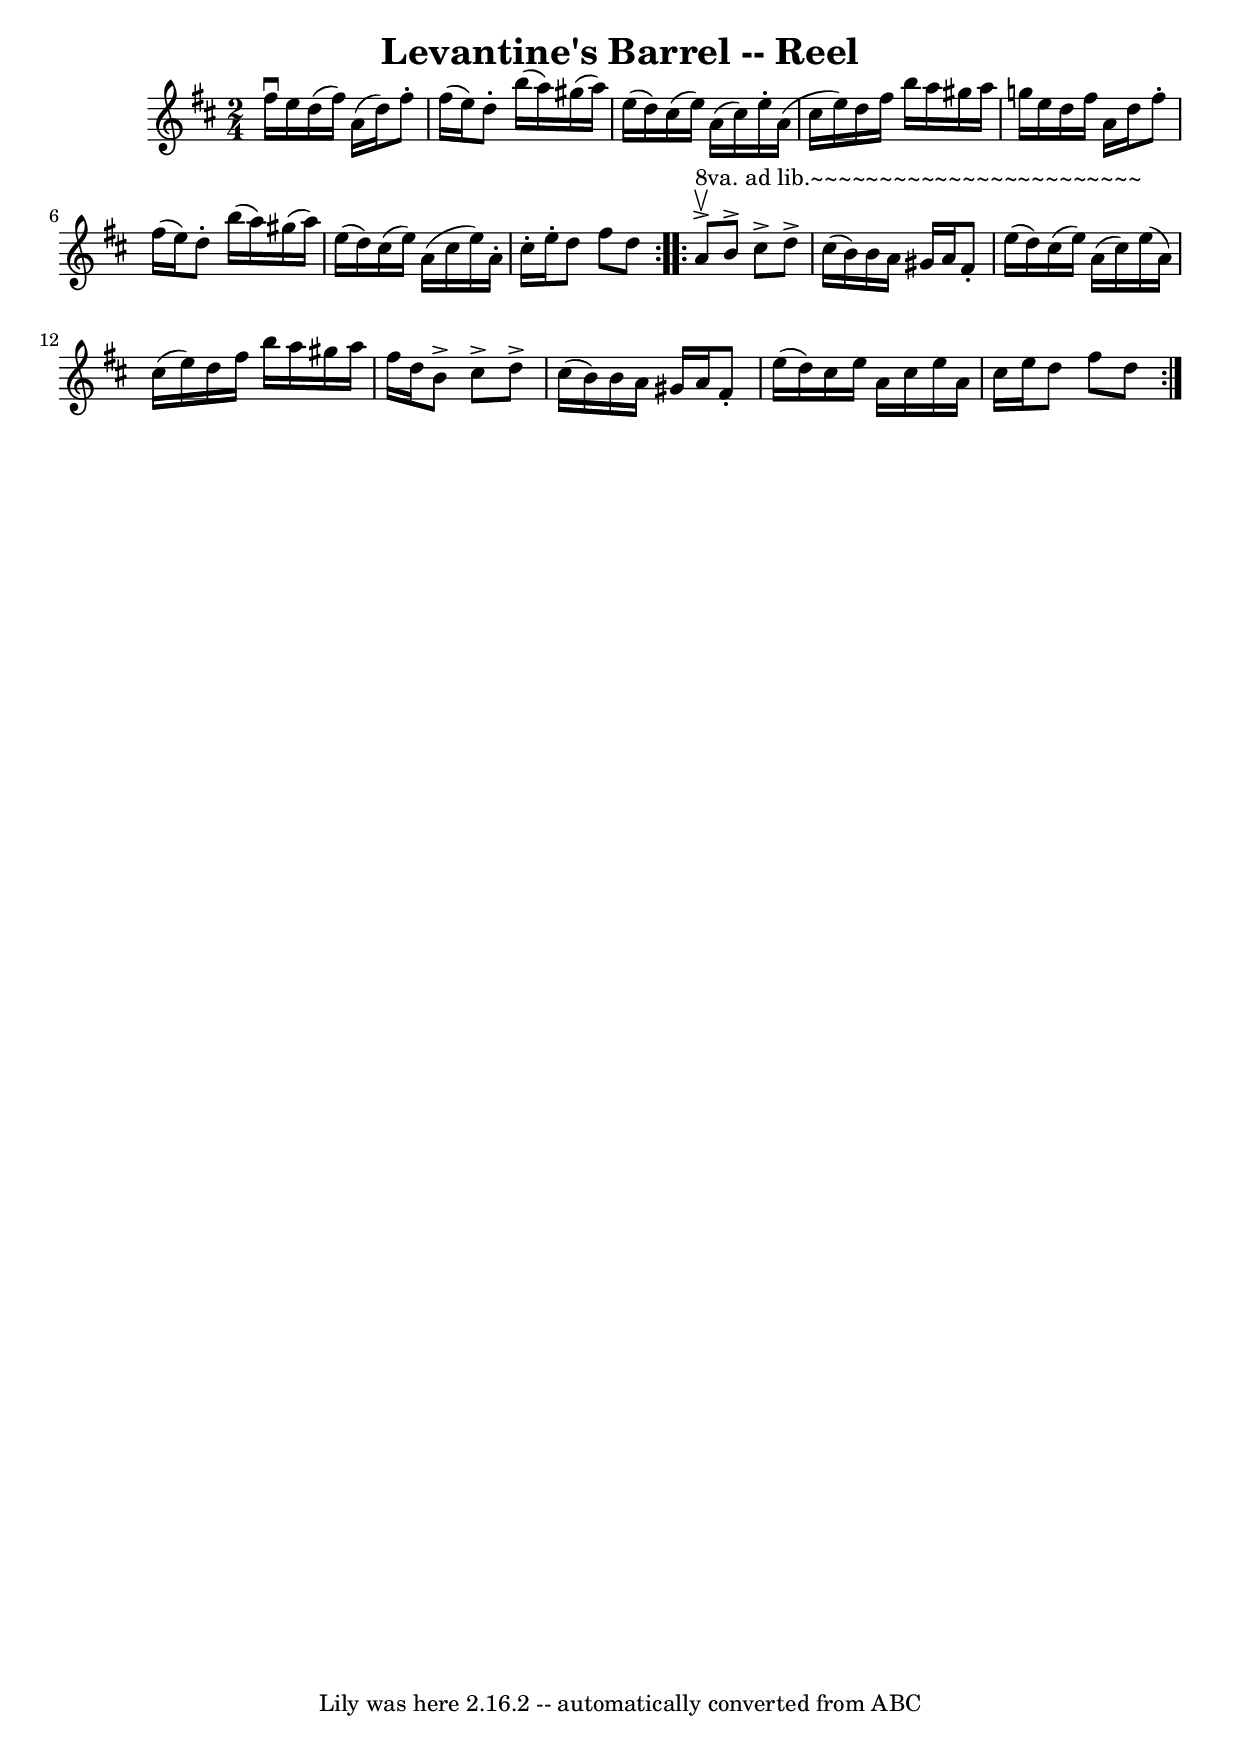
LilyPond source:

\version "2.16.2"
\include "Mammoth.ily"
\header {
  %% book = "Ryan's Mammoth Collection"
 crossRefNumber = "1"
 footnotes = "\\\\158"
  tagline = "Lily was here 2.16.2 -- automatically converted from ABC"
  title = "Levantine's Barrel -- Reel"

}
voicedefault =  {



  \repeat volta 2 {

    \time 2/4 
    \key d \major fs''16^\downbow e''16   |
 d''16 ( fs''16) a'16 (d''16) fs''8-. fs''16 (e''16)    |
 d''8-. b''16 (a''16) gs''16 (a''16) e''16 (d''16)     |
 cs''16 (e''16) a'16 (cs''16) e''16-. a'16 ( cs''16 e''16)    |
 d''16 fs''16 b''16 a''16 gs''16 a''16 g''!16 e''16     |
 d''16 fs''16 a'16 d''16 fs''8-. fs''16 (e''16)    |
 d''8-. b''16 (a''16) gs''16 (a''16) e''16 (d''16)    |
 cs''16 (e''16) a'16 (cs''16 e''16) a'16-. cs''16-. e''16-.    |
    
 d''8 fs''8 d''8  
  } 
  \repeat volta 2 { a'8^"8va. ad lib.~~~~~~~~~~~~~~~~~~~~~~~~"^\accent^\upbow  |
 b'8^\accent cs''8^\accent d''8^\accent cs''16 (b'16)   |
 b'16 a'16 gs'16 a'16 fs'8-. e''16 (d''16)    |
    
 cs''16 (e''16) a'16 (cs''16) e''16 (a'16) cs''16 ( e''16)    |
 d''16 fs''16 b''16 a''16 gs''16 a''16 fs''16 d''16     |
 b'8^\accent cs''8^\accent d''8^\accent cs''16 (b'16)   |
 b'16 a'16 gs'16 a'16 fs'8-. e''16 (d''16)    |
 cs''16 e''16 a'16 cs''16 e''16 a'16 cs''16 e''16     |
 d''8 fs''8 d''8  
  }   

}

\score{
  <<

    \context Staff="default"
    {
      \voicedefault 
      
    }

  >>
  \layout {
    
  }
  \midi {
  }

}
